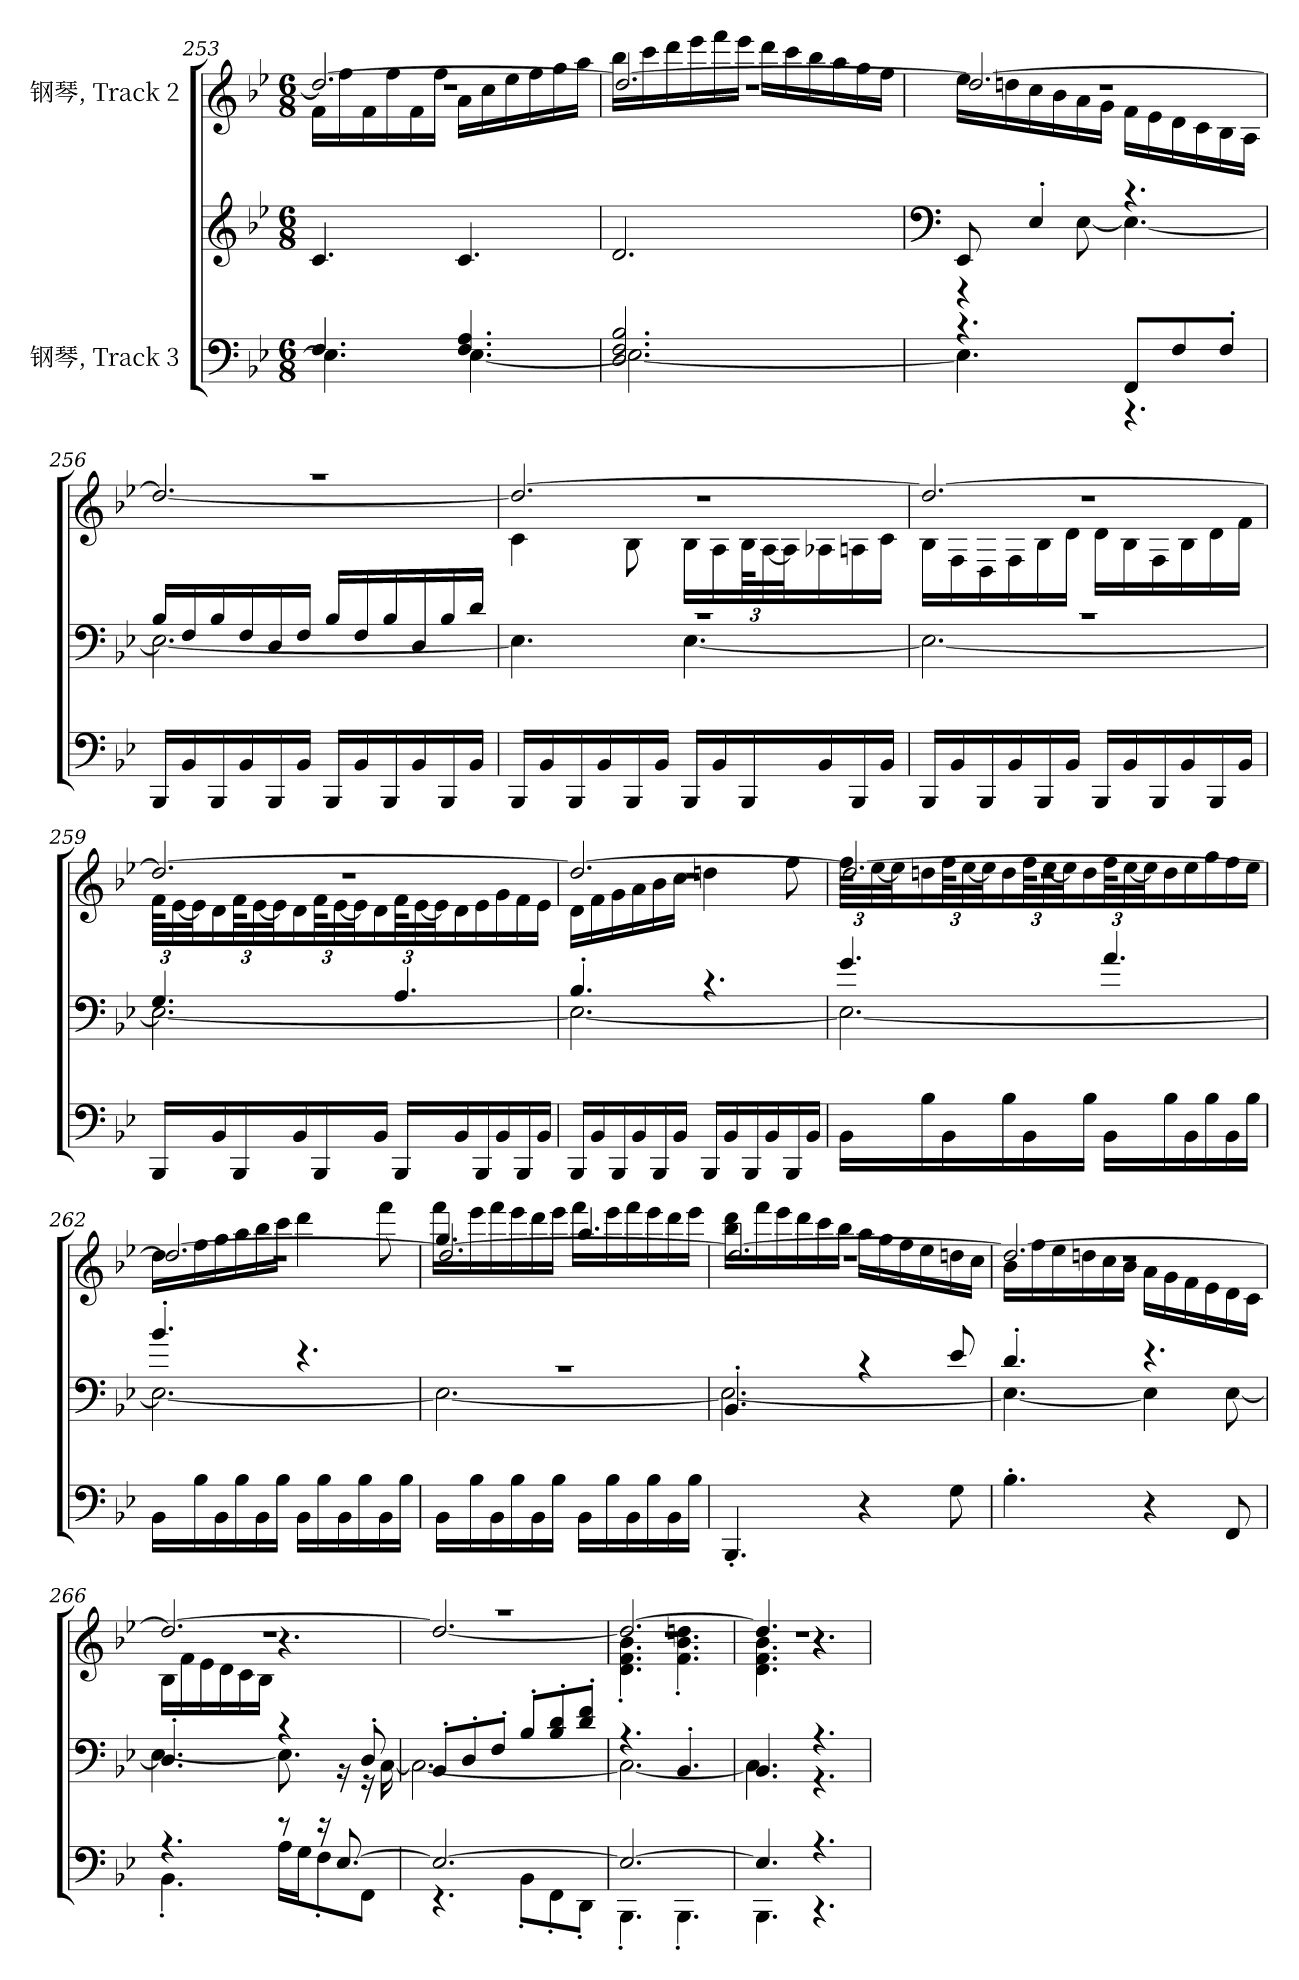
**kern	**kern	**kern
*part2	*part2	*part1
*staff3	*staff2	*staff1
*I"钢琴, Track 3	*	*I"钢琴, Track 2
*clefF4	*clefG2	*clefG2
*k[b-e-]	*k[b-e-]	*k[b-e-]
*M6/8	*M6/8	*M6/8
=253	=253	=253
*^	*	*^
*	*	*	*	*^
4.F/	4.E-\]	4.c/	2.r	16f\LL	2.dd-/_
.	.	.	.	16ff\	.
.	.	.	.	16f\	.
.	.	.	.	16ff\	.
.	.	.	.	16f\	.
.	.	.	.	16ff\JJ	.
4.F/ 4.A/	[4.E-\	4.c/	.	16a\LL	.
.	.	.	.	16cc\	.
.	.	.	.	16ee-\	.
.	.	.	.	16ff\	.
.	.	.	.	16gg\	.
.	.	.	.	16aa\JJ	.
=254	=254	=254	=254	=254	=254
2.D/ 2.F/ 2.B-/	2.E-\_	2.d/	2.r	16bb-\LL	2.dd-/_
.	.	.	.	16ccc\	.
.	.	.	.	16ddd\	.
.	.	.	.	16eee-\	.
.	.	.	.	16fff\	.
.	.	.	.	16eee-\JJ	.
.	.	.	.	16ddd\LL	.
.	.	.	.	16ccc\	.
.	.	.	.	16bb-\	.
.	.	.	.	16aa\	.
.	.	.	.	16gg\	.
.	.	.	.	16ff\JJ	.
!!LO:LB:g=z	!!	!!
=255	=255	=255	=255	=255	=255
*	*	*clefF4	*	*	*
*	*	*^	*	*	*
4.r	4.E-\]	8EE-/	4r	2.r	16ee-\LL	2.dd-/_
.	.	.	.	.	16ddn\	.
.	.	4E-'/	.	.	16cc\	.
.	.	.	.	.	16b-\	.
.	.	.	[8E-\	.	16a\	.
.	.	.	.	.	16g\JJ	.
8FF/L	4.r	4.r	4.E-\_	.	16f\LL	.
.	.	.	.	.	16e-\	.
8F/	.	.	.	.	16d\	.
.	.	.	.	.	16c\	.
8F'/J	.	.	.	.	16B-\	.
.	.	.	.	.	16A\JJ	.
*v	*v	*	*	*	*v	*v
=256	=256	=256	=256	=256
16BBB-/LL	16B-/LL	2.E-\_	2.r	2.dd-/_
16BB-/	16F/	.	.	.
16BBB-/	16B-/	.	.	.
16BB-/	16F/	.	.	.
16BBB-/	16D/	.	.	.
16BB-/JJ	16F/JJ	.	.	.
16BBB-/LL	16B-/LL	.	.	.
16BB-/	16F/	.	.	.
16BBB-/	16B-/	.	.	.
16BB-/	16D/	.	.	.
16BBB-/	16B-/	.	.	.
16BB-/JJ	16d/JJ	.	.	.
!!LO:LB:g=z
=257	=257	=257	=257	=257
*	*	*	*	*^
16BBB-/LL	2.r	4.E-\]	2.r	4c\	2.dd-/_
16BB-/	.	.	.	.	.
16BBB-/	.	.	.	.	.
16BB-/	.	.	.	.	.
16BBB-/	.	.	.	8B-\	.
16BB-/JJ	.	.	.	.	.
16BBB-/LL	.	[4.E-\	.	16B-\LL	.
16BB-/	.	.	.	16A\	.
*	*	*	*	*Xbrackettup	*
16BBB-/	.	.	.	96B-\KL	.
.	.	.	.	[48A\	.
.	.	.	.	32A\J]	.
16BB-/	.	.	.	16A-X\	.
16BBB-/	.	.	.	16An\	.
16BB-/JJ	.	.	.	16c\JJ	.
=258	=258	=258	=258	=258	=258
16BBB-/LL	2.r	2.E-\_	2.r	16B-\LL	2.dd-/_
16BB-/	.	.	.	16F\	.
16BBB-/	.	.	.	16D\	.
16BB-/	.	.	.	16F\	.
16BBB-/	.	.	.	16B-\	.
16BB-/JJ	.	.	.	16d\JJ	.
16BBB-/LL	.	.	.	16d\LL	.
16BB-/	.	.	.	16B-\	.
16BBB-/	.	.	.	16F\	.
16BB-/	.	.	.	16B-\	.
16BBB-/	.	.	.	16d\	.
16BB-/JJ	.	.	.	16f\JJ	.
!!LO:LB:g=z	!!	!!
=259	=259	=259	=259	=259	=259
16BBB-/LL	4.G/	2.E-\_	2.r	96f\KLLL	2.dd-/_
.	.	.	.	[48e-\	.
.	.	.	.	32e-\J]	.
16BB-/	.	.	.	16d\	.
16BBB-/	.	.	.	96f\KL	.
.	.	.	.	[48e-\	.
.	.	.	.	32e-\J]	.
16BB-/	.	.	.	16d\	.
16BBB-/	.	.	.	96f\KL	.
.	.	.	.	[48e-\	.
.	.	.	.	32e-\J]	.
16BB-/JJ	.	.	.	16d\	.
16BBB-/LL	4.A/	.	.	96f\KL	.
.	.	.	.	[48e-\	.
.	.	.	.	32e-\J]	.
16BB-/	.	.	.	16d\	.
16BBB-/	.	.	.	16e-\	.
16BB-/	.	.	.	16g\	.
16BBB-/	.	.	.	16f\	.
16BB-/JJ	.	.	.	16e-\JJ	.
=260	=260	=260	=260	=260	=260
16BBB-/LL	4.B-'/	2.E-\_	2.r	16d\LL	2.dd-/_
16BB-/	.	.	.	16f\	.
16BBB-/	.	.	.	16g\	.
16BB-/	.	.	.	16a\	.
16BBB-/	.	.	.	16b-\	.
16BB-/JJ	.	.	.	16cc\JJ	.
16BBB-/LL	4.r	.	.	4ddn\	.
16BB-/	.	.	.	.	.
16BBB-/	.	.	.	.	.
16BB-/	.	.	.	.	.
16BBB-/	.	.	.	8ff\	.
16BB-/JJ	.	.	.	.	.
!!LO:PB:g=z	!!	!!
=261	=261	=261	=261	=261	=261
16BB-\LL	4.g/	2.E-\_	2.r	96ff\KLLL	2.dd-/_
.	.	.	.	[48ee-\	.
.	.	.	.	32ee-\J]	.
16B-\	.	.	.	16ddn\	.
16BB-\	.	.	.	96ff\KL	.
.	.	.	.	[48ee-\	.
.	.	.	.	32ee-\J]	.
16B-\	.	.	.	16dd\	.
16BB-\	.	.	.	96ff\KL	.
.	.	.	.	[48ee-\	.
.	.	.	.	32ee-\J]	.
16B-\JJ	.	.	.	16dd\	.
16BB-\LL	4.a/	.	.	96ff\KL	.
.	.	.	.	[48ee-\	.
.	.	.	.	32ee-\J]	.
16B-\	.	.	.	16dd\	.
16BB-\	.	.	.	16ee-\	.
16B-\	.	.	.	16gg\	.
16BB-\	.	.	.	16ff\	.
16B-\JJ	.	.	.	16ee-\JJ	.
=262	=262	=262	=262	=262	=262
16BB-\LL	4.b-'/	2.E-\_	2.r	16dd\LL	2.dd-/_
16B-\	.	.	.	16ff\	.
16BB-\	.	.	.	16gg\	.
16B-\	.	.	.	16aa\	.
16BB-\	.	.	.	16bb-\	.
16B-\JJ	.	.	.	16ccc\JJ	.
16BB-\LL	4.r	.	.	4ddd\	.
16B-\	.	.	.	.	.
16BB-\	.	.	.	.	.
16B-\	.	.	.	.	.
16BB-\	.	.	.	8fff\	.
16B-\JJ	.	.	.	.	.
!!LO:LB:g=z	!!	!!
=263	=263	=263	=263	=263	=263
*	*	*	*MM130	*	*
16BB-\LL	2.r	2.E-\_	4.gg/	16fff\LL	2.dd-/_
16B-\	.	.	.	16eee-\	.
16BB-\	.	.	.	16fff\	.
16B-\	.	.	.	16eee-\	.
16BB-\	.	.	.	16ddd\	.
16B-\JJ	.	.	.	16eee-\JJ	.
16BB-\LL	.	.	4.aa/	16fff\LL	.
16B-\	.	.	.	16eee-\	.
16BB-\	.	.	.	16fff\	.
16B-\	.	.	.	16eee-\	.
16BB-\	.	.	.	16ddd\	.
16B-\JJ	.	.	.	16eee-\JJ	.
=264	=264	=264	=264	=264	=264
4.BBB-'/	4.BB-'/	2.E-\_	2.r	16bb-\ 16ddd\LL	2.dd-/_
.	.	.	.	16fff\	.
.	.	.	.	16eee-\	.
.	.	.	.	16ddd\	.
.	.	.	.	16ccc\	.
.	.	.	.	16bb-\JJ	.
4r	4r	.	.	16aa\LL	.
.	.	.	.	16gg\	.
.	.	.	.	16ff\	.
.	.	.	.	16ee-\	.
8G\	8e-/	.	.	16ddn\	.
.	.	.	.	16cc\JJ	.
!!LO:LB:g=z	!!	!!
=265	=265	=265	=265	=265	=265
4.B-'\	4.d'/	4.E-\_	2.r	16b-\LL	2.dd-/_
.	.	.	.	16ff\	.
.	.	.	.	16ee-\	.
.	.	.	.	16ddn\	.
.	.	.	.	16cc\	.
.	.	.	.	16b-\JJ	.
4r	4.r	4E-\]	.	16a\LL	.
.	.	.	.	16g\	.
.	.	.	.	16f\	.
.	.	.	.	16e-\	.
8FF/	.	[8E-\	.	16d\	.
.	.	.	.	16c\JJ	.
=266	=266	=266	=266	=266	=266
*^	*	*	*	*	*
4.r	4.BB-'\	4.D'/	4.E-\_	2.r	16B-\LL	2.dd-/_
.	.	.	.	.	16f\	.
.	.	.	.	.	16e-\	.
.	.	.	.	.	16d\	.
.	.	.	.	.	16c\	.
.	.	.	.	.	16B-\JJ	.
8r	16A\LL	4r	8.E-\]	.	4.r	.
.	16G\J	.	.	.	.	.
16r	8F'\	.	.	.	.	.
[8.E-/	.	.	16r	.	.	.
.	8FF\J	8D'/	16r	.	.	.
.	.	.	[16C\	.	.	.
*	*	*	*	*	*v	*v
=267	=267	=267	=267	=267	=267
2.E-/_	4.r	8BB-'/L	2.C\_	2.r	2.dd-/_
.	.	8D'/	.	.	.
.	.	8F'/J	.	.	.
.	8BB-'\L	8B-'/L	.	.	.
.	8FF'\	8B-/' 8d/'	.	.	.
.	8DD'\J	8d/' 8f/'J	.	.	.
=268	=268	=268	=268	=268	=268
*	*	*	*	*	*^
2.E-/_	4.BBB-'\	4.r	2.C\_	2.r	4.d\' 4.f\' 4.b-\'	2.dd-/_
.	4.BBB-'\	4.BB-'/	.	.	4.f\' 4.b-\' 4.ddn\'	.
!!LO:LB:g=z	!!	!!
=269	=269	=269	=269	=269	=269	=269
4.E-/]	4.BBB-\	4.BB-/	4.C\]	2.r	4.d\ 4.f\ 4.b-\	4.dd-/]
4.r	4.r	4.r	4.r	.	4.r	4.r
*v	*v	*	*	*v	*v	*v
*	*v	*v	*
=	=	=
*-	*-	*-
